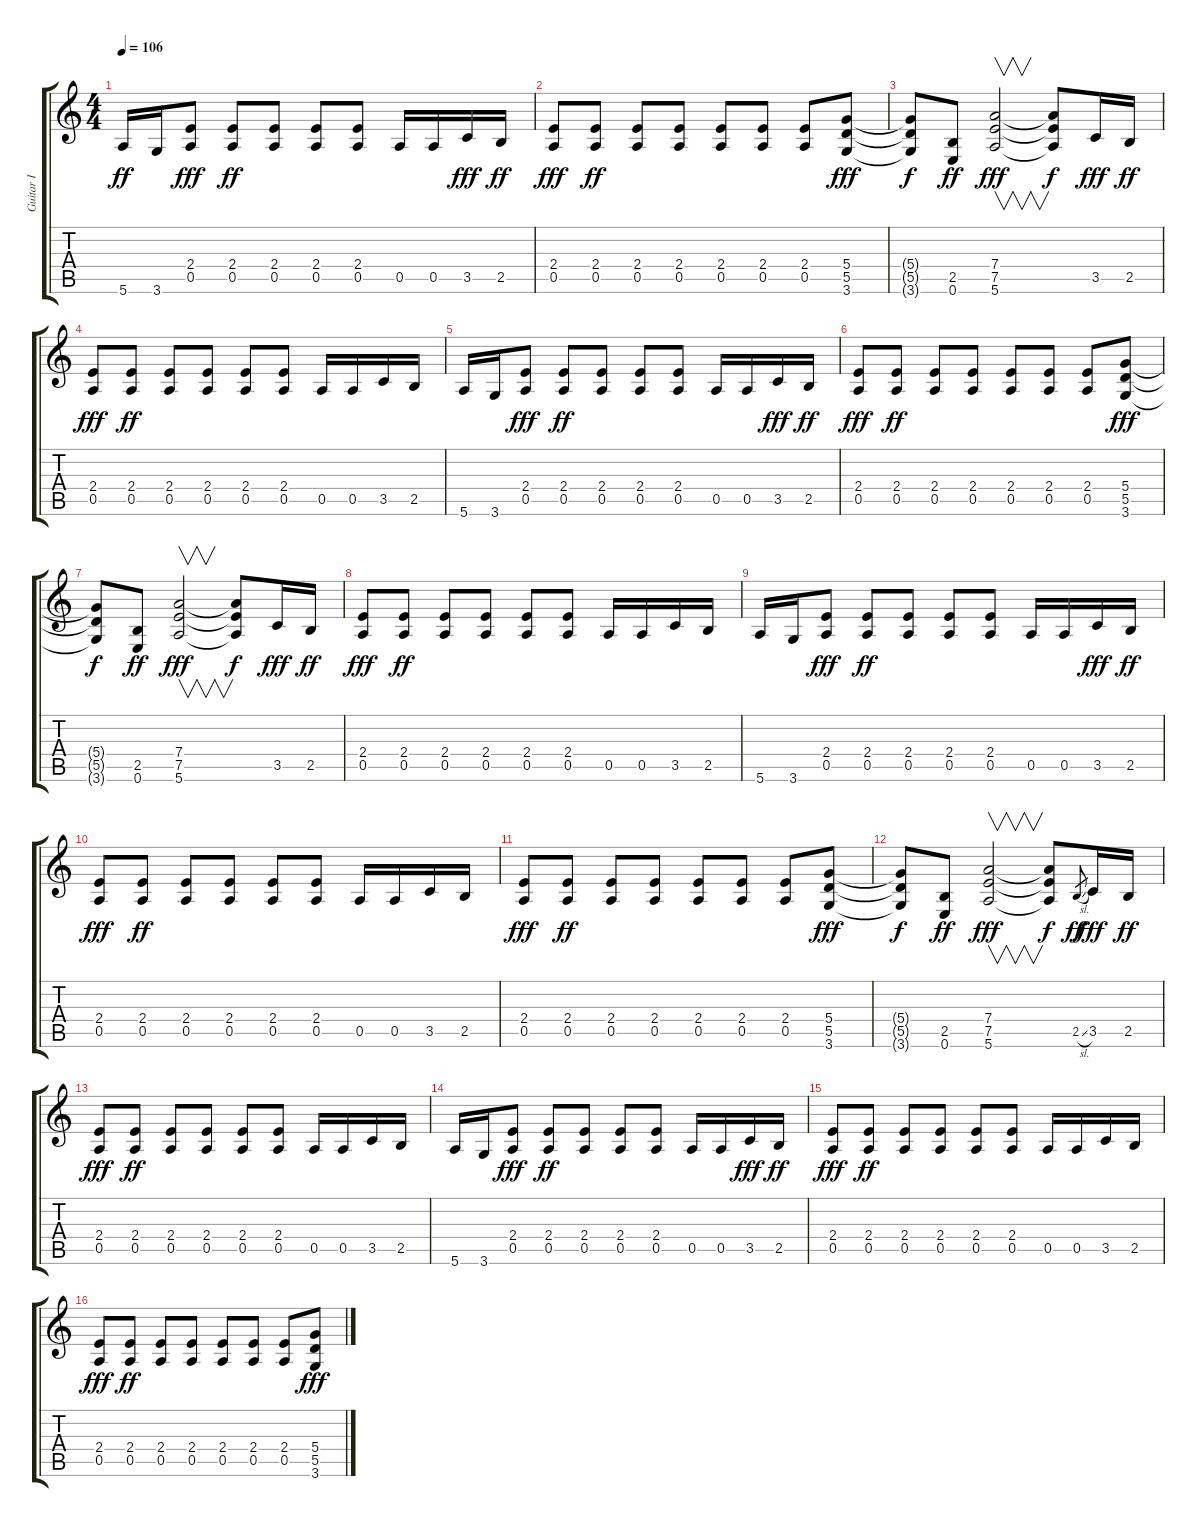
\track ("Guitar I" "Guitar I") {instrument overdrivenguitar}
\staff {score tabs}
\tuning (E4 B3 G3 D3 A2 E2) {hide}
\ts (4 4)
\tempo 106
\clef g2
\ks c
5.6.16{dy ff} 3.6.16 (2.4 0.5).8{dy fff} (2.4 0.5).8{dy ff} (2.4 0.5).8 (2.4 0.5).8 (2.4 0.5).8 0.5.16 0.5.16 3.5.16{dy fff} 2.5.16{dy ff} |
(2.4 0.5).8{dy fff} (2.4 0.5).8{dy ff} (2.4 0.5).8 (2.4 0.5).8 (2.4 0.5).8 (2.4 0.5).8 (2.4 0.5).8 (5.4 5.5 3.6).8{dy fff} |
(5.4{t} 5.5{t} 3.6{t}).8{dy f} (2.5 0.6).8{dy ff} (7.4 7.5 5.6).2{v dy fff} (7.4{t} 7.5{t} 5.6{t}).8{dy f} 3.5.16{dy fff} 2.5.16{dy ff} |
(2.4 0.5).8{dy fff} (2.4 0.5).8{dy ff} (2.4 0.5).8 (2.4 0.5).8 (2.4 0.5).8 (2.4 0.5).8 0.5.16 0.5.16 3.5.16 2.5.16 |
5.6.16 3.6.16 (2.4 0.5).8{dy fff} (2.4 0.5).8{dy ff} (2.4 0.5).8 (2.4 0.5).8 (2.4 0.5).8 0.5.16 0.5.16 3.5.16{dy fff} 2.5.16{dy ff} |
(2.4 0.5).8{dy fff} (2.4 0.5).8{dy ff} (2.4 0.5).8 (2.4 0.5).8 (2.4 0.5).8 (2.4 0.5).8 (2.4 0.5).8 (5.4 5.5 3.6).8{dy fff} |
(5.4{t} 5.5{t} 3.6{t}).8{dy f} (2.5 0.6).8{dy ff} (7.4 7.5 5.6).2{v dy fff} (7.4{t} 7.5{t} 5.6{t}).8{dy f} 3.5.16{dy fff} 2.5.16{dy ff} |
(2.4 0.5).8{dy fff} (2.4 0.5).8{dy ff} (2.4 0.5).8 (2.4 0.5).8 (2.4 0.5).8 (2.4 0.5).8 0.5.16 0.5.16 3.5.16 2.5.16 |
5.6.16 3.6.16 (2.4 0.5).8{dy fff} (2.4 0.5).8{dy ff} (2.4 0.5).8 (2.4 0.5).8 (2.4 0.5).8 0.5.16 0.5.16 3.5.16{dy fff} 2.5.16{dy ff} |
(2.4 0.5).8{dy fff} (2.4 0.5).8{dy ff} (2.4 0.5).8 (2.4 0.5).8 (2.4 0.5).8 (2.4 0.5).8 0.5.16 0.5.16 3.5.16 2.5.16 |
(2.4 0.5).8{dy fff} (2.4 0.5).8{dy ff} (2.4 0.5).8 (2.4 0.5).8 (2.4 0.5).8 (2.4 0.5).8 (2.4 0.5).8 (5.4 5.5 3.6).8{dy fff} |
(5.4{t} 5.5{t} 3.6{t}).8{dy f} (2.5 0.6).8{dy ff} (7.4 7.5 5.6).2{v dy fff} (7.4{t} 7.5{t} 5.6{t}).8{dy f} 2.5{sl}.8{gr dy ff} 3.5.16{dy fff} 2.5.16{dy ff} |
(2.4 0.5).8{dy fff} (2.4 0.5).8{dy ff} (2.4 0.5).8 (2.4 0.5).8 (2.4 0.5).8 (2.4 0.5).8 0.5.16 0.5.16 3.5.16 2.5.16 |
5.6.16 3.6.16 (2.4 0.5).8{dy fff} (2.4 0.5).8{dy ff} (2.4 0.5).8 (2.4 0.5).8 (2.4 0.5).8 0.5.16 0.5.16 3.5.16{dy fff} 2.5.16{dy ff} |
(2.4 0.5).8{dy fff} (2.4 0.5).8{dy ff} (2.4 0.5).8 (2.4 0.5).8 (2.4 0.5).8 (2.4 0.5).8 0.5.16 0.5.16 3.5.16 2.5.16 |
(2.4 0.5).8{dy fff} (2.4 0.5).8{dy ff} (2.4 0.5).8 (2.4 0.5).8 (2.4 0.5).8 (2.4 0.5).8 (2.4 0.5).8 (5.4 5.5 3.6).8{dy fff}
